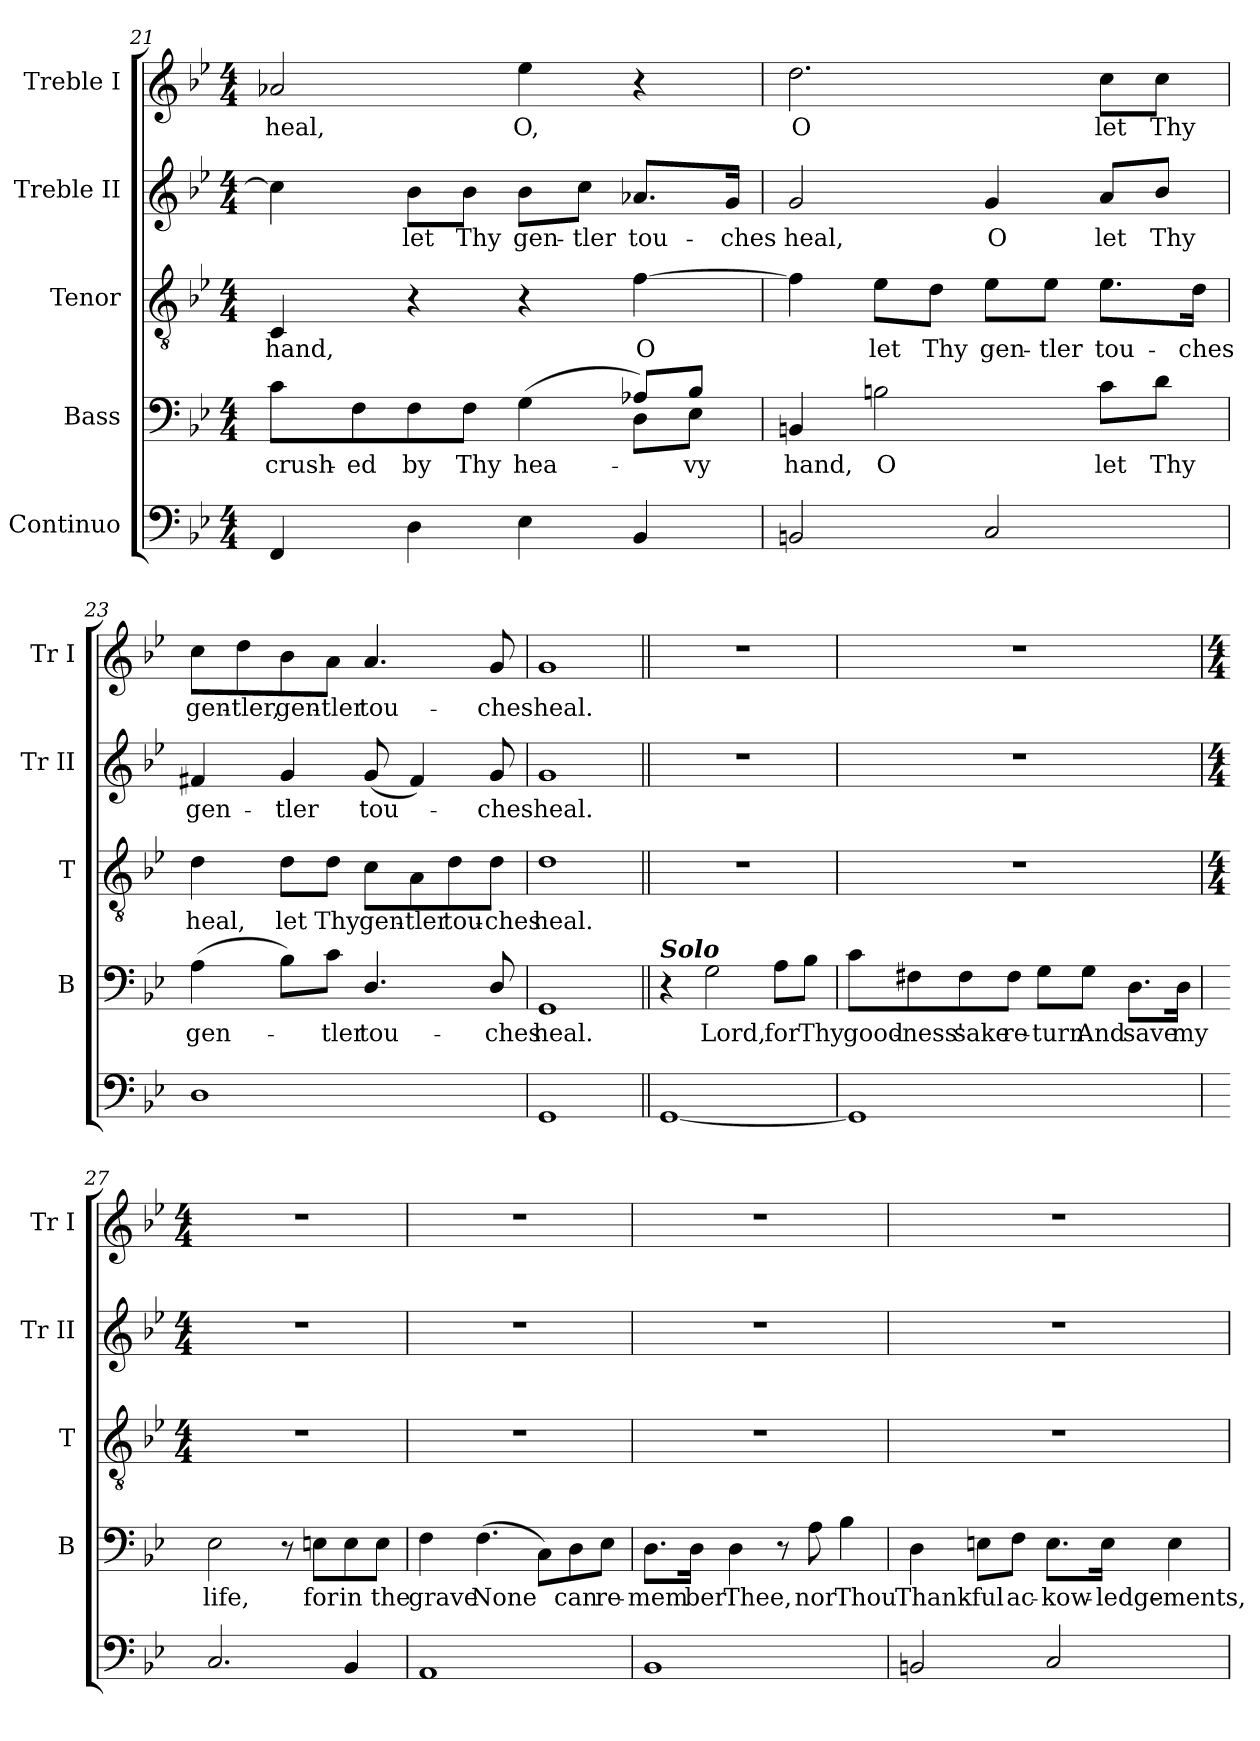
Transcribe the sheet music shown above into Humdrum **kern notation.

**kern	**kern	**text	**kern	**text	**kern	**text	**kern	**text
*part5	*part4	*part4	*part3	*part3	*part2	*part2	*part1	*part1
*staff5	*staff4	*staff4	*staff3	*staff3	*staff2	*staff2	*staff1	*staff1
*I"Continuo	*I"Bass	*	*I"Tenor	*	*I"Treble II	*	*I"Treble I	*
*	*I'B	*	*I'T	*	*I'Tr II	*	*I'Tr I	*
*clefF4	*clefF4	*	*clefGv2	*	*clefG2	*	*clefG2	*
*k[b-e-]	*k[b-e-]	*	*k[b-e-]	*	*k[b-e-]	*	*k[b-e-]	*
*B-:	*B-:	*	*B-:	*	*B-:	*	*B-:	*
*M4/4	*M4/4	*	*M4/4	*	*M4/4	*	*M4/4	*
=21	=21	=21	=21	=21	=21	=21	=21	=21
!	!	!LO:LY:b	!	!LO:LY:b	!	!	!	!LO:LY:b
*	*^	*	*	*	*	*	*	*
4FF/	8c\L	2ryy	crush-	4C/	hand,	4cc\]	.	2a-X/	heal,
!	!	!	!LO:LY:b	!	!	!	!	!	!
.	8F\	.	-ed	.	.	.	.	.	.
!	!	!	!LO:LY:b	!	!	!	!LO:LY:b	!	!
4D\	8F\	.	by	4r	.	8b-\L	let	.	.
!	!	!	!LO:LY:b	!	!	!	!LO:LY:b	!	!
.	8F\J	.	Thy	.	.	8b-\J	Thy	.	.
!	!	!	!LO:LY:b	!	!	!	!LO:LY:b	!	!LO:LY:b
4E-\	(<4G\	4ryy	hea-	4r	.	8b-\L	gen-	4ee-\	O,
!	!	!	!	!	!	!	!LO:LY:b	!	!
.	.	.	.	.	.	8cc\J	-tler	.	.
!	!	!	!	!	!LO:LY:b	!	!LO:LY:b	!	!
4BB-/	8A-X/L)	8D\L	.	[4f\	O	8.a-X/L	tou-	4r	.
!	!	!	!LO:LY:b	!	!	!	!	!	!
.	8B-/J	8E-\J	vy	.	.	.	.	.	.
!	!	!	!	!	!	!	!LO:LY:b	!	!
.	.	.	.	.	.	16g/Jk	-ches	.	.
=22	=22	=22	=22	=22	=22	=22	=22	=22	=22
!	!	!	!LO:LY:b	!	!	!	!LO:LY:b	!	!LO:LY:b
2BBn/	4BBn/	2ryy	hand,	4f\]	.	2g/	heal,	2.dd\	O
!	!	!	!LO:LY:b	!	!LO:LY:b	!	!	!	!
.	2Bn\	.	O	8e-\L	let	.	.	.	.
!	!	!	!	!	!LO:LY:b	!	!	!	!
.	.	.	.	8d\J	Thy	.	.	.	.
!	!	!	!	!	!LO:LY:b	!	!LO:LY:b	!	!
2C/	.	2ryy	.	8e-\L	gen-	4g/	O	.	.
!	!	!	!	!	!LO:LY:b	!	!	!	!
.	.	.	.	8e-\J	-tler	.	.	.	.
!	!	!	!LO:LY:b	!	!LO:LY:b	!	!LO:LY:b	!	!LO:LY:b
.	8c\L	.	let	8.e-\L	tou-	8a/L	let	8cc\L	let
!	!	!	!LO:LY:b	!	!	!	!LO:LY:b	!	!LO:LY:b
.	8d\J	.	Thy	.	.	8b-/J	Thy	8cc\J	Thy
!	!	!	!	!	!LO:LY:b	!	!	!	!
.	.	.	.	16d\Jk	-ches	.	.	.	.
*	*v	*v	*	*	*	*	*	*	*
!!LO:LB:g=z
=23	=23	=23	=23	=23	=23	=23	=23	=23
!	!	!LO:LY:b	!	!LO:LY:b	!	!LO:LY:b	!	!LO:LY:b
1D	(>4A\	gen-	4d\	heal,	4f#X/	gen-	8cc\L	gen-
!	!	!	!	!	!	!	!	!LO:LY:b
.	.	.	.	.	.	.	8dd\	-tler,
!	!	!	!	!LO:LY:b	!	!LO:LY:b	!	!LO:LY:b
.	8B-\L)	.	8d\L	let	4g/	-tler	8b-\	gen-
!	!	!LO:LY:b	!	!LO:LY:b	!	!	!	!LO:LY:b
.	8c\J	tler	8d\J	Thy	.	.	8a\J	-tler
!	!	!LO:LY:b	!	!LO:LY:b	!	!LO:LY:b	!	!LO:LY:b
.	4.D/	tou-	8c\L	gen-	(<8g/	tou-	4.a/	tou-
!	!	!	!	!LO:LY:b	!	!	!	!
.	.	.	8A\	-tler	4f#/)	.	.	.
!	!	!	!	!LO:LY:b	!	!	!	!
.	.	.	8d\	tou-	.	.	.	.
!	!	!LO:LY:b	!	!LO:LY:b	!	!LO:LY:b	!	!LO:LY:b
.	8D/	-ches	8d\J	-ches	8g/	ches	8g/	-ches
=24	=24	=24	=24	=24	=24	=24	=24	=24
!	!	!LO:LY:b	!	!LO:LY:b	!	!LO:LY:b	!	!LO:LY:b
1GG	1GG	heal.	1d	heal.	1g	heal.	1g	heal.
=25||	=25||	=25||	=25||	=25||	=25||	=25||	=25||	=25||
!	!LO:TX:a:Bi:t=Solo	!	!	!	!	!	!	!
[1GG	4r	.	1r	.	1r	.	1r	.
!	!	!LO:LY:b	!	!	!	!	!	!
.	2G\	Lord,	.	.	.	.	.	.
!	!	!LO:LY:b	!	!	!	!	!	!
.	8A\L	for	.	.	.	.	.	.
!	!	!LO:LY:b	!	!	!	!	!	!
.	8B-\J	Thy	.	.	.	.	.	.
=26	=26	=26	=26	=26	=26	=26	=26	=26
!	!	!LO:LY:b	!	!	!	!	!	!
1GG]	8c\L	good-	1r	.	1r	.	1r	.
!	!	!LO:LY:b	!	!	!	!	!	!
.	8F#X\	-ness'	.	.	.	.	.	.
!	!	!LO:LY:b	!	!	!	!	!	!
.	8F#\	sake	.	.	.	.	.	.
!	!	!LO:LY:b	!	!	!	!	!	!
.	8F#\J	re-	.	.	.	.	.	.
!	!	!LO:LY:b	!	!	!	!	!	!
.	8G\L	-turn	.	.	.	.	.	.
!	!	!LO:LY:b	!	!	!	!	!	!
.	8G\J	And	.	.	.	.	.	.
!	!	!LO:LY:b	!	!	!	!	!	!
.	8.D\L	save	.	.	.	.	.	.
!	!	!LO:LY:b	!	!	!	!	!	!
.	16D\Jk	my	.	.	.	.	.	.
!!LO:LB:g=z
=27	=27	=27	=27	=27	=27	=27	=27	=27
*	*	*	*M4/4	*	*M4/4	*	*M4/4	*
!	!	!LO:LY:b	!	!	!	!	!	!
2.C/	2E-\	life,	1r	.	1r	.	1r	.
.	8r	.	.	.	.	.	.	.
!	!	!LO:LY:b	!	!	!	!	!	!
.	8En\L	for	.	.	.	.	.	.
!	!	!LO:LY:b	!	!	!	!	!	!
4BB-/	8E\	in	.	.	.	.	.	.
!	!	!LO:LY:b	!	!	!	!	!	!
.	8E\J	the	.	.	.	.	.	.
=28	=28	=28	=28	=28	=28	=28	=28	=28
!	!	!LO:LY:b	!	!	!	!	!	!
1AA	4F\	grave	1r	.	1r	.	1r	.
!	!	!LO:LY:b	!	!	!	!	!	!
.	(<4.F\	None	.	.	.	.	.	.
.	8C\L)	.	.	.	.	.	.	.
!	!	!LO:LY:b	!	!	!	!	!	!
.	8D\	can	.	.	.	.	.	.
!	!	!LO:LY:b	!	!	!	!	!	!
.	8E-\J	re-	.	.	.	.	.	.
=29	=29	=29	=29	=29	=29	=29	=29	=29
!	!	!LO:LY:b	!	!	!	!	!	!
1BB-	8.D\L	-mem	1r	.	1r	.	1r	.
!	!	!LO:LY:b	!	!	!	!	!	!
.	16D\Jk	-ber	.	.	.	.	.	.
!	!	!LO:LY:b	!	!	!	!	!	!
.	4D\	Thee,	.	.	.	.	.	.
.	8r	.	.	.	.	.	.	.
!	!	!LO:LY:b	!	!	!	!	!	!
.	8A\	nor	.	.	.	.	.	.
!	!	!LO:LY:b	!	!	!	!	!	!
.	4B-\	Thou	.	.	.	.	.	.
=30	=30	=30	=30	=30	=30	=30	=30	=30
!	!	!LO:LY:b	!	!	!	!	!	!
2BBn/	4D\	Thank-	1r	.	1r	.	1r	.
!	!	!LO:LY:b	!	!	!	!	!	!
.	8En\L	-ful	.	.	.	.	.	.
!	!	!LO:LY:b	!	!	!	!	!	!
.	8F\J	ac-	.	.	.	.	.	.
!	!	!LO:LY:b	!	!	!	!	!	!
2C/	8.E\L	-kow-	.	.	.	.	.	.
!	!	!LO:LY:b	!	!	!	!	!	!
.	16E\Jk	-ledge-	.	.	.	.	.	.
!	!	!LO:LY:b	!	!	!	!	!	!
.	4E\	-ments,	.	.	.	.	.	.
=	=	=	=	=	=	=	=	=
*-	*-	*-	*-	*-	*-	*-	*-	*-
